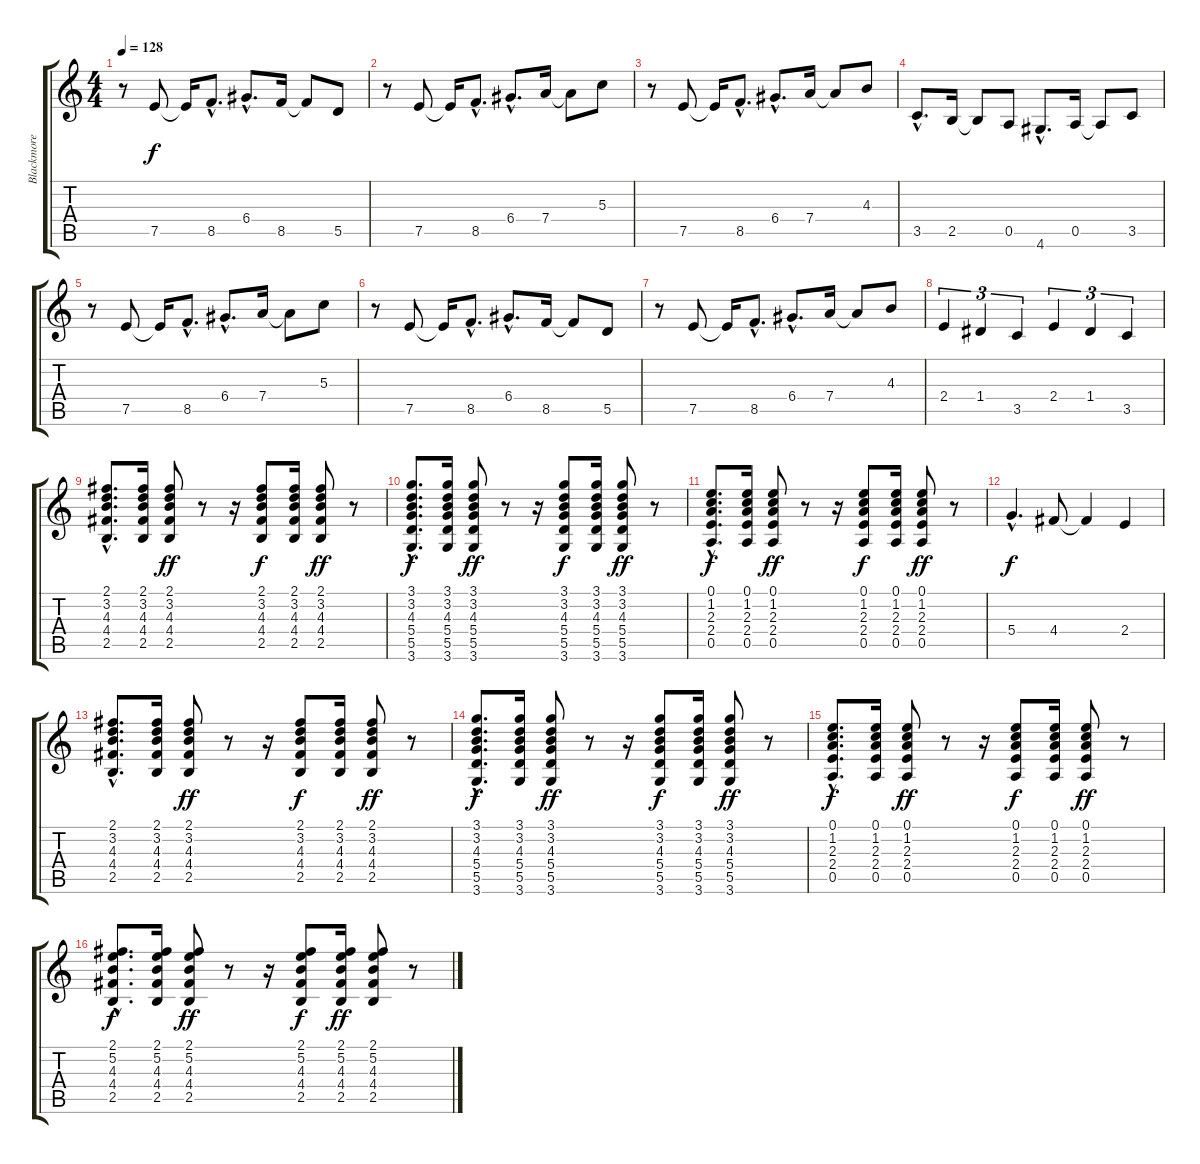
\track ("Blackmore" "Blackmore") {instrument overdrivenguitar}
\staff {score tabs}
\tuning (E4 B3 G3 D3 A2 E2) {hide}
\ts (4 4)
\tempo 128
\clef g2
\ks c
r.8{dy f} 7.5.8 7.5{t}.16 8.5{hac}.8{d} 6.4{hac}.8{d} 8.5.16 8.5{t}.8 5.5.8 |
r.8 7.5.8 7.5{t}.16 8.5{hac}.8{d} 6.4{hac}.8{d} 7.4.16 7.4{t}.8 5.3.8 |
r.8 7.5.8 7.5{t}.16 8.5{hac}.8{d} 6.4{hac}.8{d} 7.4.16 7.4{t}.8 4.3.8 |
3.5{hac}.8{d} 2.5.16 2.5{t}.8 0.5.8 4.6{hac}.8{d} 0.5.16 0.5{t}.8 3.5.8 |
r.8 7.5.8 7.5{t}.16 8.5{hac}.8{d} 6.4{hac}.8{d} 7.4.16 7.4{t}.8 5.3.8 |
r.8 7.5.8 7.5{t}.16 8.5{hac}.8{d} 6.4{hac}.8{d} 8.5.16 8.5{t}.8 5.5.8 |
r.8 7.5.8 7.5{t}.16 8.5{hac}.8{d} 6.4{hac}.8{d} 7.4.16 7.4{t}.8 4.3.8 |
2.4.4{tu (3 2)} 1.4.4{tu (3 2)} 3.5.4{tu (3 2)} 2.4.4{tu (3 2)} 1.4.4{tu (3 2)} 3.5.4{tu (3 2)} |
(2.1{hac} 3.2{hac} 4.3{hac} 4.4{hac} 2.5{hac}).8{d} (2.1 3.2 4.3 4.4 2.5).16 (2.1 3.2 4.3 4.4 2.5).8{dy ff} r.8 r.16 (2.1 3.2 4.3 4.4 2.5).8{dy f} (2.1 3.2 4.3 4.4 2.5).16 (2.1 3.2 4.3 4.4 2.5).8{dy ff} r.8 |
(3.1{hac} 3.2{hac} 4.3{hac} 5.4{hac} 5.5{hac} 3.6{hac}).8{d dy f} (3.1 3.2 4.3 5.4 5.5 3.6).16 (3.1 3.2 4.3 5.4 5.5 3.6).8{dy ff} r.8 r.16 (3.1 3.2 4.3 5.4 5.5 3.6).8{dy f} (3.1 3.2 4.3 5.4 5.5 3.6).16 (3.1 3.2 4.3 5.4 5.5 3.6).8{dy ff} r.8 |
(0.1{hac} 1.2{hac} 2.3{hac} 2.4{hac} 0.5{hac}).8{d dy f} (0.1 1.2 2.3 2.4 0.5).16 (0.1 1.2 2.3 2.4 0.5).8{dy ff} r.8 r.16 (0.1 1.2 2.3 2.4 0.5).8{dy f} (0.1 1.2 2.3 2.4 0.5).16 (0.1 1.2 2.3 2.4 0.5).8{dy ff} r.8 |
5.4{hac}.4{d dy f} 4.4.8 4.4{t}.4 2.4.4 |
(2.1{hac} 3.2{hac} 4.3{hac} 4.4{hac} 2.5{hac}).8{d} (2.1 3.2 4.3 4.4 2.5).16 (2.1 3.2 4.3 4.4 2.5).8{dy ff} r.8 r.16 (2.1 3.2 4.3 4.4 2.5).8{dy f} (2.1 3.2 4.3 4.4 2.5).16 (2.1 3.2 4.3 4.4 2.5).8{dy ff} r.8 |
(3.1{hac} 3.2{hac} 4.3{hac} 5.4{hac} 5.5{hac} 3.6{hac}).8{d dy f} (3.1 3.2 4.3 5.4 5.5 3.6).16 (3.1 3.2 4.3 5.4 5.5 3.6).8{dy ff} r.8 r.16 (3.1 3.2 4.3 5.4 5.5 3.6).8{dy f} (3.1 3.2 4.3 5.4 5.5 3.6).16 (3.1 3.2 4.3 5.4 5.5 3.6).8{dy ff} r.8 |
(0.1{hac} 1.2{hac} 2.3{hac} 2.4{hac} 0.5{hac}).8{d dy f} (0.1 1.2 2.3 2.4 0.5).16 (0.1 1.2 2.3 2.4 0.5).8{dy ff} r.8 r.16 (0.1 1.2 2.3 2.4 0.5).8{dy f} (0.1 1.2 2.3 2.4 0.5).16 (0.1 1.2 2.3 2.4 0.5).8{dy ff} r.8 |
(2.1{hac} 5.2{hac} 4.3{hac} 4.4{hac} 2.5{hac}).8{d dy f} (2.1 5.2 4.3 4.4 2.5).16 (2.1 5.2 4.3 4.4 2.5).8{dy ff} r.8 r.16 (2.1 5.2 4.3 4.4 2.5).8{dy f} (2.1 5.2 4.3 4.4 2.5).16{dy ff} (2.1 5.2 4.3 4.4 2.5).8 r.8
